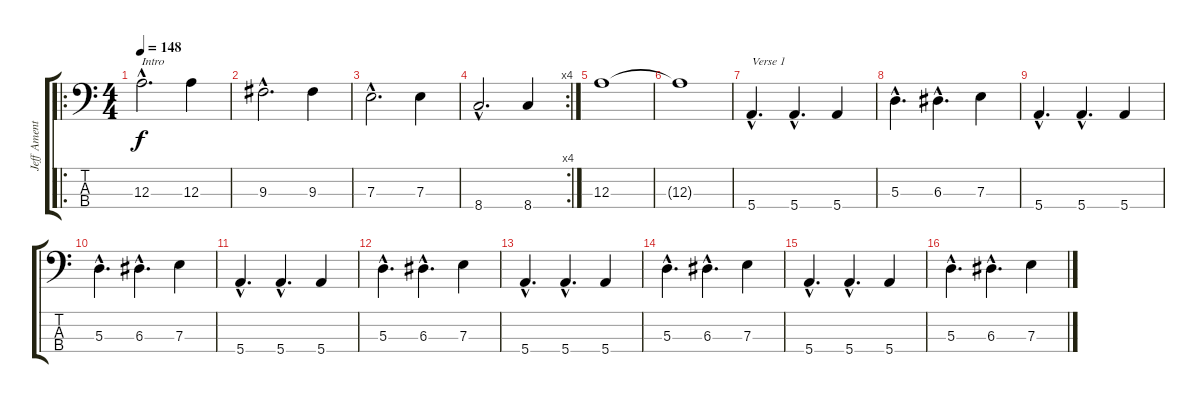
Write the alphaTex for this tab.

\track ("Jeff Ament" "Jeff Ament") {instrument electricbassfinger}
\staff {score tabs}
\tuning (G2 D2 A1 E1) {hide}
\ro
\ts (4 4)
\tempo 148
\clef f4
\ks c
12.3{hac}.2{d txt "Intro" dy f instrument electricbassfinger} 12.3.4 |
9.3{hac}.2{d} 9.3.4 |
7.3{hac}.2{d} 7.3.4 |
\rc 4
8.4{hac}.2{d} 8.4.4 |
12.3.1 |
12.3{t}.1 |
5.4{hac}.4{d txt "Verse 1"} 5.4{hac}.4{d} 5.4.4 |
5.3{hac}.4{d} 6.3{hac}.4{d} 7.3.4 |
5.4{hac}.4{d} 5.4{hac}.4{d} 5.4.4 |
5.3{hac}.4{d} 6.3{hac}.4{d} 7.3.4 |
5.4{hac}.4{d} 5.4{hac}.4{d} 5.4.4 |
5.3{hac}.4{d} 6.3{hac}.4{d} 7.3.4 |
5.4{hac}.4{d} 5.4{hac}.4{d} 5.4.4 |
5.3{hac}.4{d} 6.3{hac}.4{d} 7.3.4 |
5.4{hac}.4{d} 5.4{hac}.4{d} 5.4.4 |
5.3{hac}.4{d} 6.3{hac}.4{d} 7.3.4
